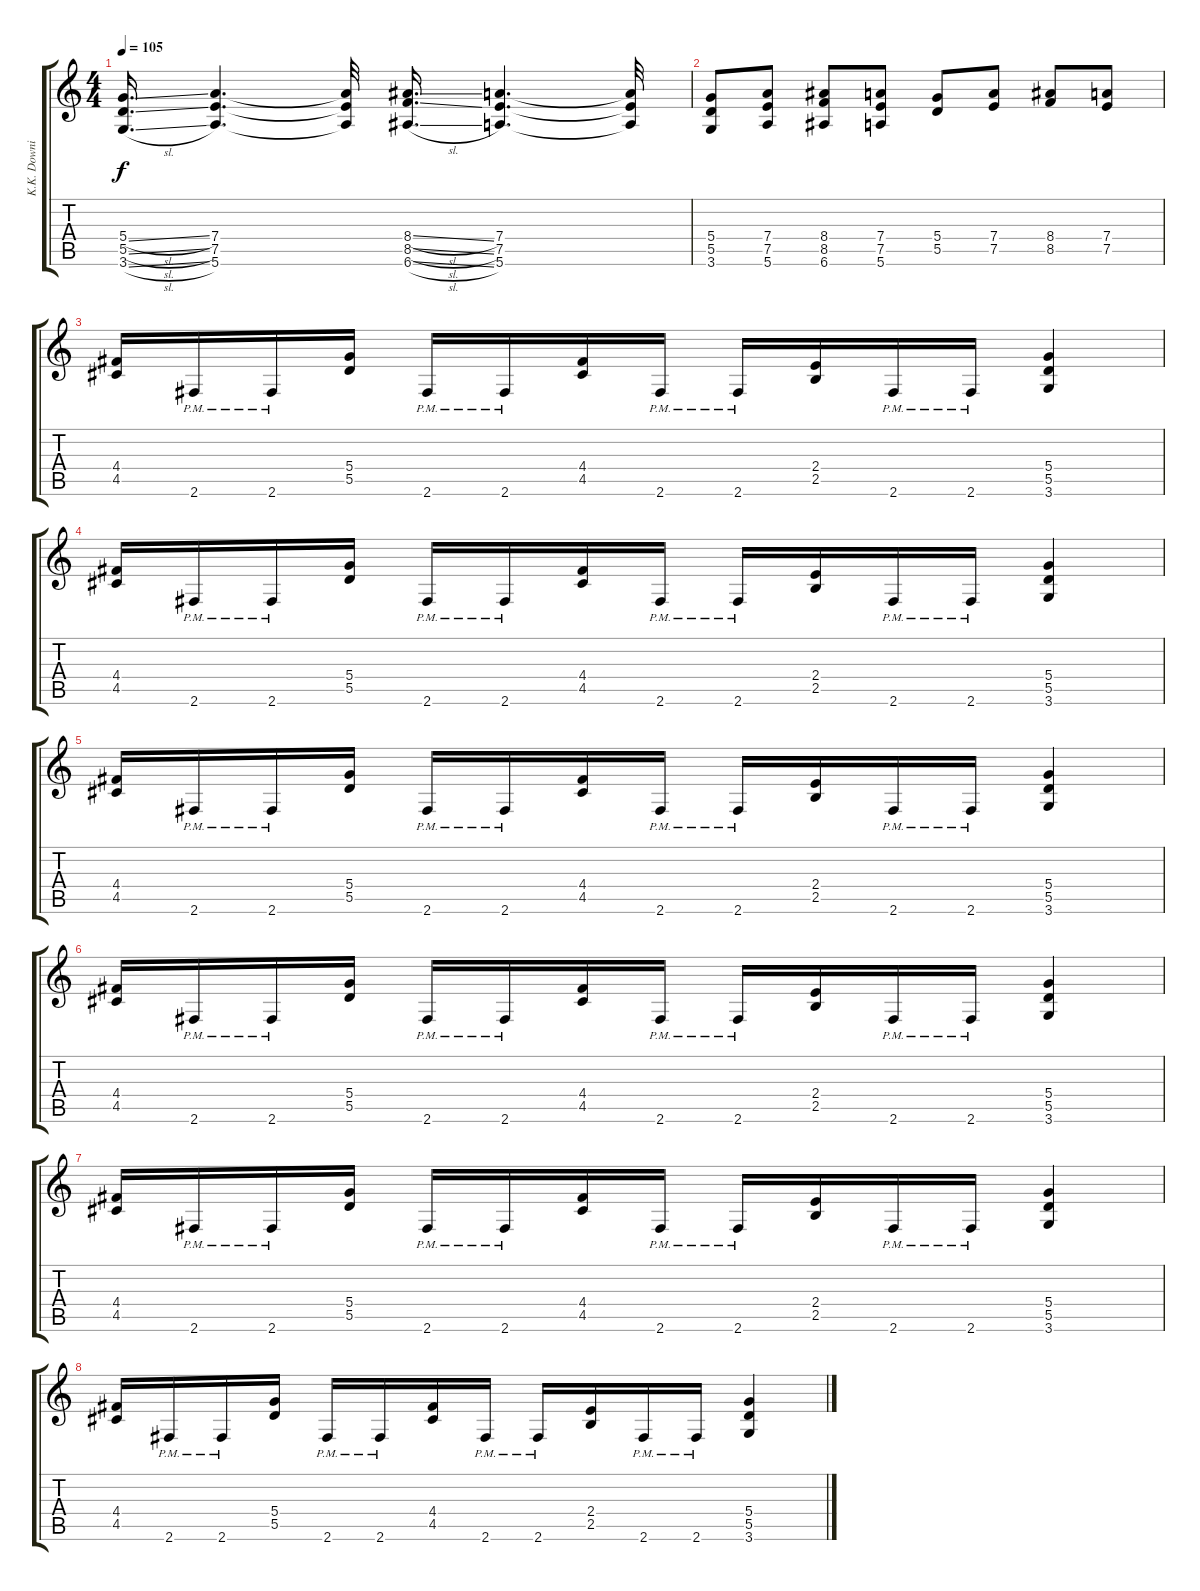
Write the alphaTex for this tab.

\track ("K.K. Downing" "K.K. Downi") {instrument distortionguitar}
\staff {score tabs}
\tuning (E4 B3 G3 D3 A2 E2) {hide}
\ts (4 4)
\tempo 105
\clef g2
\ks c
(5.4{sl} 5.5{sl} 3.6{sl}).16{d dy f} (7.4 7.5 5.6).4{d} (7.4{t} 7.5{t} 5.6{t}).32 (8.4{sl} 8.5{sl} 6.6{sl}).16{d} (7.4 7.5 5.6).4{d} (7.4{t} 7.5{t} 5.6{t}).32 |
(5.4 5.5 3.6).8 (7.4 7.5 5.6).8 (8.4 8.5 6.6).8 (7.4 7.5 5.6).8 (5.4 5.5).8 (7.4 7.5).8 (8.4 8.5).8 (7.4 7.5).8 |
(4.4 4.5).16 2.6{pm}.16 2.6{pm}.16 (5.4 5.5).16 2.6{pm}.16 2.6{pm}.16 (4.4 4.5).16 2.6{pm}.16 2.6{pm}.16 (2.4 2.5).16 2.6{pm}.16 2.6{pm}.16 (5.4 5.5 3.6).4 |
(4.4 4.5).16 2.6{pm}.16 2.6{pm}.16 (5.4 5.5).16 2.6{pm}.16 2.6{pm}.16 (4.4 4.5).16 2.6{pm}.16 2.6{pm}.16 (2.4 2.5).16 2.6{pm}.16 2.6{pm}.16 (5.4 5.5 3.6).4 |
(4.4 4.5).16 2.6{pm}.16 2.6{pm}.16 (5.4 5.5).16 2.6{pm}.16 2.6{pm}.16 (4.4 4.5).16 2.6{pm}.16 2.6{pm}.16 (2.4 2.5).16 2.6{pm}.16 2.6{pm}.16 (5.4 5.5 3.6).4 |
(4.4 4.5).16 2.6{pm}.16 2.6{pm}.16 (5.4 5.5).16 2.6{pm}.16 2.6{pm}.16 (4.4 4.5).16 2.6{pm}.16 2.6{pm}.16 (2.4 2.5).16 2.6{pm}.16 2.6{pm}.16 (5.4 5.5 3.6).4 |
(4.4 4.5).16 2.6{pm}.16 2.6{pm}.16 (5.4 5.5).16 2.6{pm}.16 2.6{pm}.16 (4.4 4.5).16 2.6{pm}.16 2.6{pm}.16 (2.4 2.5).16 2.6{pm}.16 2.6{pm}.16 (5.4 5.5 3.6).4 |
(4.4 4.5).16 2.6{pm}.16 2.6{pm}.16 (5.4 5.5).16 2.6{pm}.16 2.6{pm}.16 (4.4 4.5).16 2.6{pm}.16 2.6{pm}.16 (2.4 2.5).16 2.6{pm}.16 2.6{pm}.16 (5.4 5.5 3.6).4
